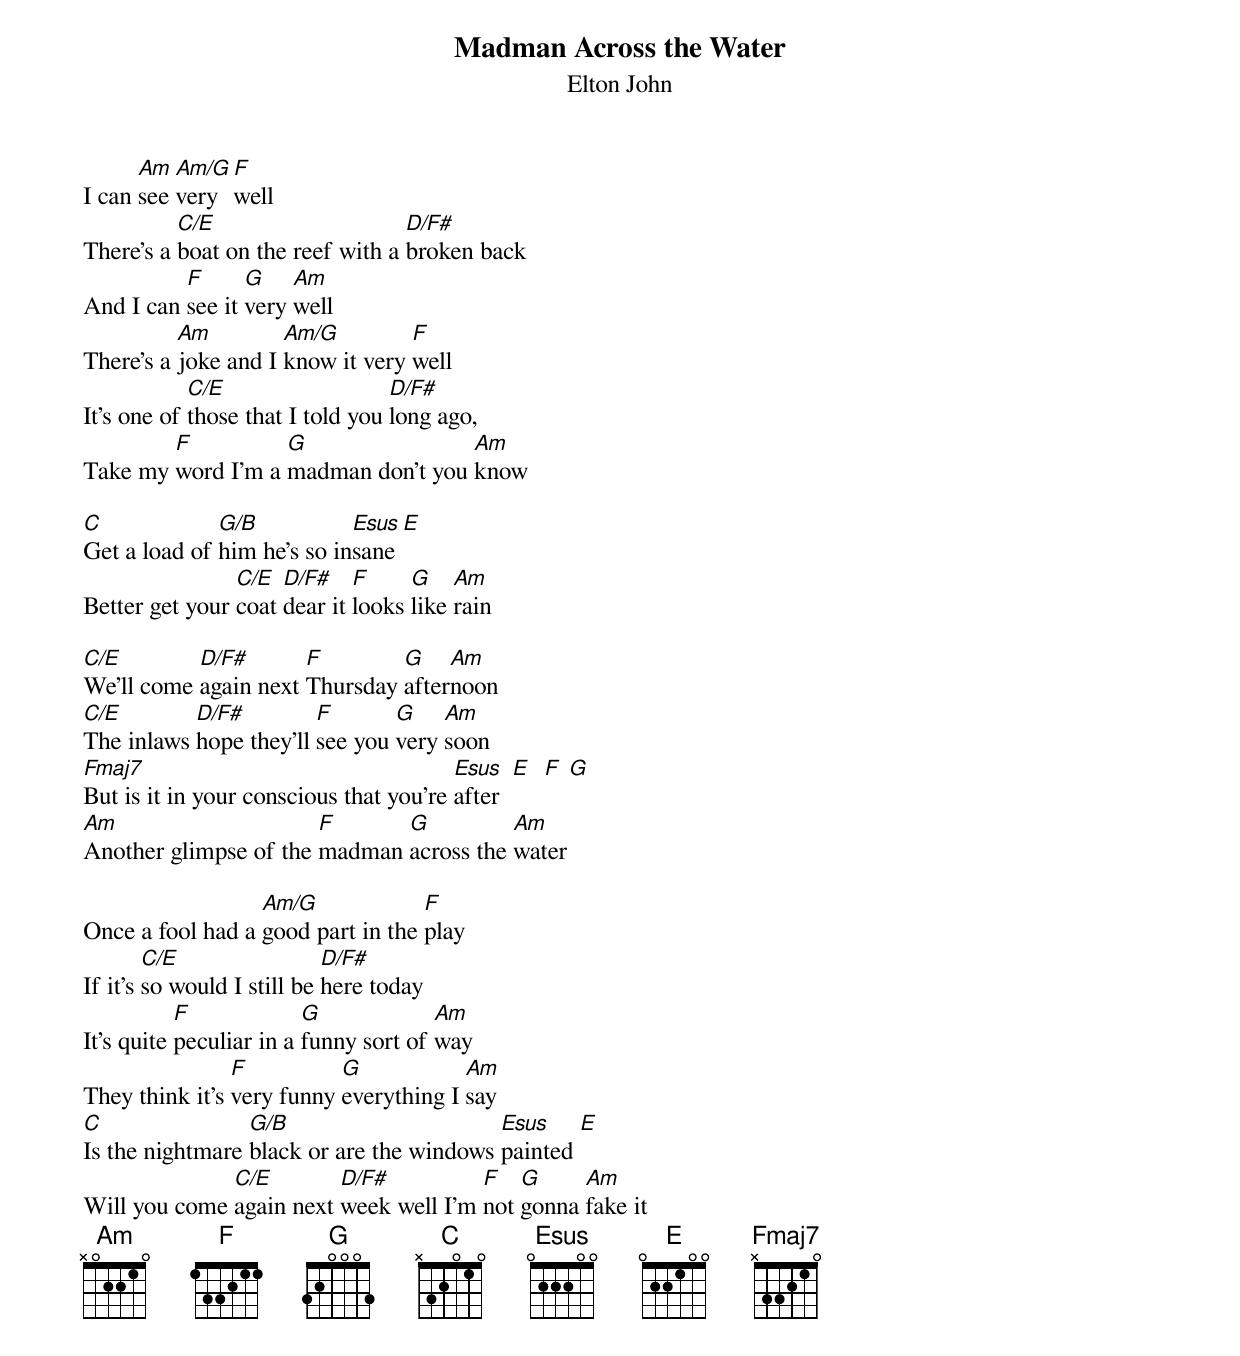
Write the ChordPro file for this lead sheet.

{title:Madman Across the Water}
{st:Elton John}

I can [Am]see [Am/G]very [F]well
There's a [C/E]boat on the reef with a [D/F#]broken back
And I can [F]see it [G]very [Am]well
There's a [Am]joke and I [Am/G]know it very [F]well
It's one of [C/E]those that I told you [D/F#]long ago,
Take my [F]word I'm a [G]madman don't you [Am]know

[C]Get a load of [G/B]him he's so in[Esus]sane [E]
Better get your [C/E]coat [D/F#]dear it [F]looks [G]like [Am]rain

[C/E]We'll come [D/F#]again next [F]Thursday [G]after[Am]noon
[C/E]The inlaws [D/F#]hope they'll [F]see you [G]very [Am]soon
[Fmaj7]But is it in your conscious that you're [Esus]after  [E]  [F] [G]
[Am]Another glimpse of the [F]madman [G]across the [Am]water

Once a fool had a [Am/G]good part in the [F]play
If it's [C/E]so would I still be [D/F#]here today
It's quite [F]peculiar in a [G]funny sort of [Am]way
They think it's [F]very funny [G]everything I [Am]say
[C]Is the nightmare [G/B]black or are the windows [Esus]painted [E]
Will you come [C/E]again next [D/F#]week well I'm [F]not [G]gonna [Am]fake it
